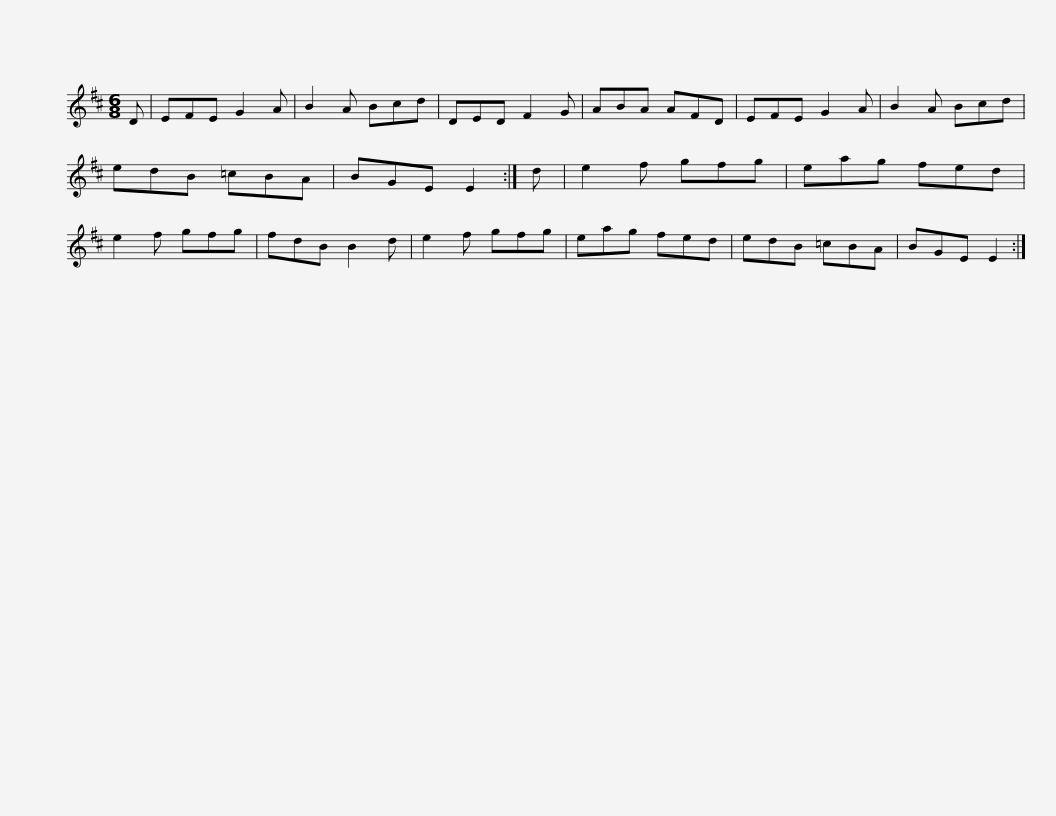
X:1
L:1/8
M:6/8
I:linebreak $
K:D
V:1 treble
V:1
 D | EFE G2 A | B2 A Bcd | DED F2 G | ABA AFD | %5
 EFE G2 A | B2 A Bcd | edB =cBA |$ BGE E2 :| d | %10
 e2 f gfg | eag fed | e2 f gfg | fdB B2 d | e2 f gfg | %15
 eag fed |$ edB =cBA | BGE E2 :| %18
